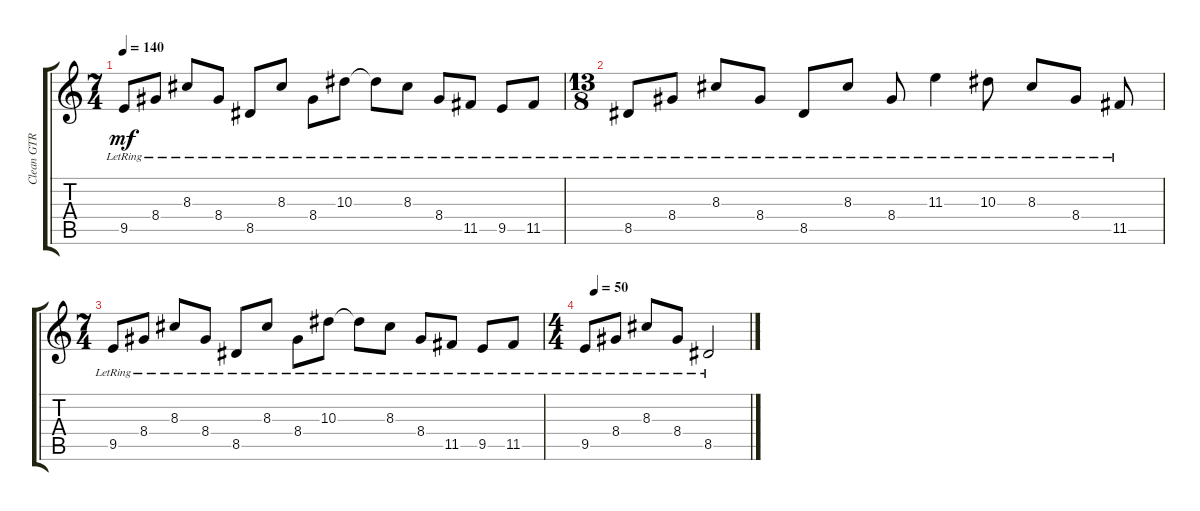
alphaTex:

\track ("Clean GTR" "Clean GTR") {instrument electricguitarclean}
\staff {score tabs}
\tuning (D4 A3 F3 C3 G2 D2) {hide}
\ts (7 4)
\tempo 140
\clef g2
\ks aminor
9.5{lr}.8{dy mf} 8.4{lr}.8 8.3{lr}.8 8.4{lr}.8 8.5{lr}.8 8.3{lr}.8 8.4{lr}.8 10.3{lr}.8 10.3{lr t}.8 8.3{lr}.8 8.4{lr}.8 11.5{lr}.8 9.5{lr}.8 11.5{lr}.8 |
\ts (13 8)
8.5{lr}.8 8.4{lr}.8 8.3{lr}.8 8.4{lr}.8 8.5{lr}.8 8.3{lr}.8 8.4{lr}.8 11.3{lr}.4 10.3{lr}.8 8.3{lr}.8 8.4{lr}.8 11.5{lr}.8 |
\ts (7 4)
9.5{lr}.8 8.4{lr}.8 8.3{lr}.8 8.4{lr}.8 8.5{lr}.8 8.3{lr}.8 8.4{lr}.8 10.3{lr}.8 10.3{lr t}.8 8.3{lr}.8 8.4{lr}.8 11.5{lr}.8 9.5{lr}.8 11.5{lr}.8 |
\ts (4 4)
\tempo (50 0.0625)
9.5{lr}.8 8.4{lr}.8 8.3{lr}.8 8.4{lr}.8 8.5{lr}.2
